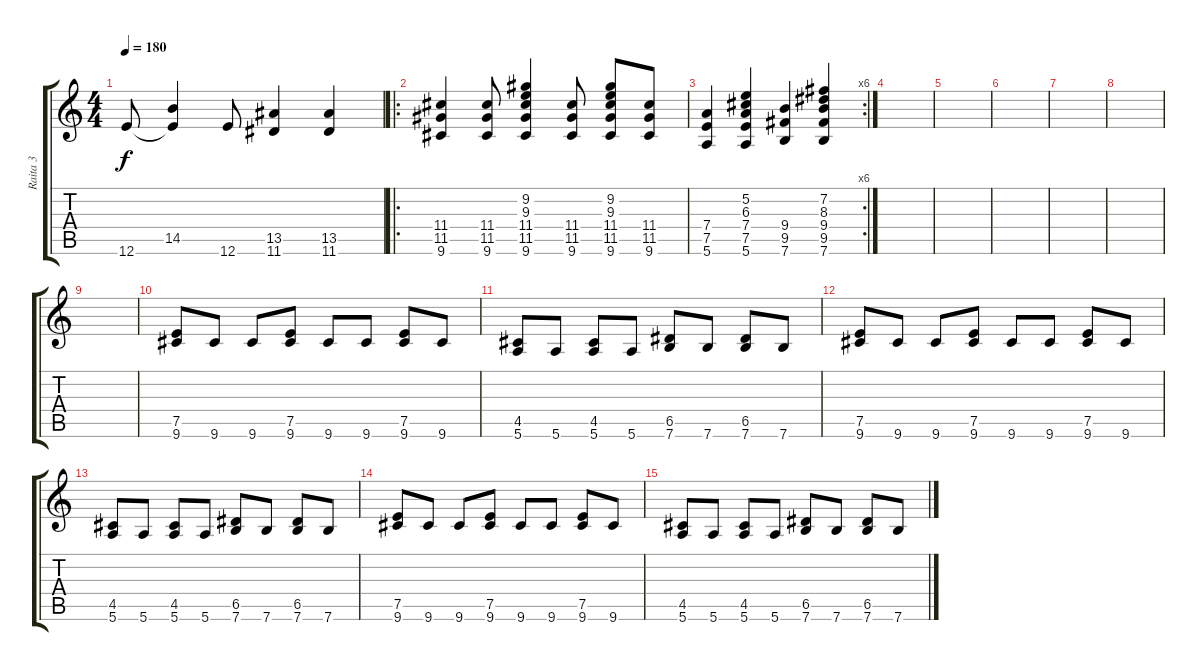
\track ("Raita 3" "Raita 3") {instrument overdrivenguitar}
\staff {score tabs}
\tuning (E4 B3 G3 D3 A2 E2) {hide}
\ts (4 4)
\tempo 180
\clef g2
\ks c
12.6{t}.8{dy f} (14.5 12.6{t}).4 12.6.8 (13.5 11.6).4 (13.5 11.6).4 |
\ro
(11.4 11.5 9.6).4 (11.4 11.5 9.6).8 (9.2 9.3 11.4 11.5 9.6).4 (11.4 11.5 9.6).8 (9.2 9.3 11.4 11.5 9.6).8 (11.4 11.5 9.6).8 |
\rc 6
(7.4 7.5 5.6).4 (5.2 6.3 7.4 7.5 5.6).4 (9.4 9.5 7.6).4 (7.2 8.3 9.4 9.5 7.6).4 |
|
|
|
|
|
|
(7.5 9.6).8 9.6.8 9.6.8 (7.5 9.6).8 9.6.8 9.6.8 (7.5 9.6).8 9.6.8 |
(4.5 5.6).8 5.6.8 (4.5 5.6).8 5.6.8 (6.5 7.6).8 7.6.8 (6.5 7.6).8 7.6.8 |
(7.5 9.6).8 9.6.8 9.6.8 (7.5 9.6).8 9.6.8 9.6.8 (7.5 9.6).8 9.6.8 |
(4.5 5.6).8 5.6.8 (4.5 5.6).8 5.6.8 (6.5 7.6).8 7.6.8 (6.5 7.6).8 7.6.8 |
(7.5 9.6).8 9.6.8 9.6.8 (7.5 9.6).8 9.6.8 9.6.8 (7.5 9.6).8 9.6.8 |
(4.5 5.6).8 5.6.8 (4.5 5.6).8 5.6.8 (6.5 7.6).8 7.6.8 (6.5 7.6).8 7.6.8
